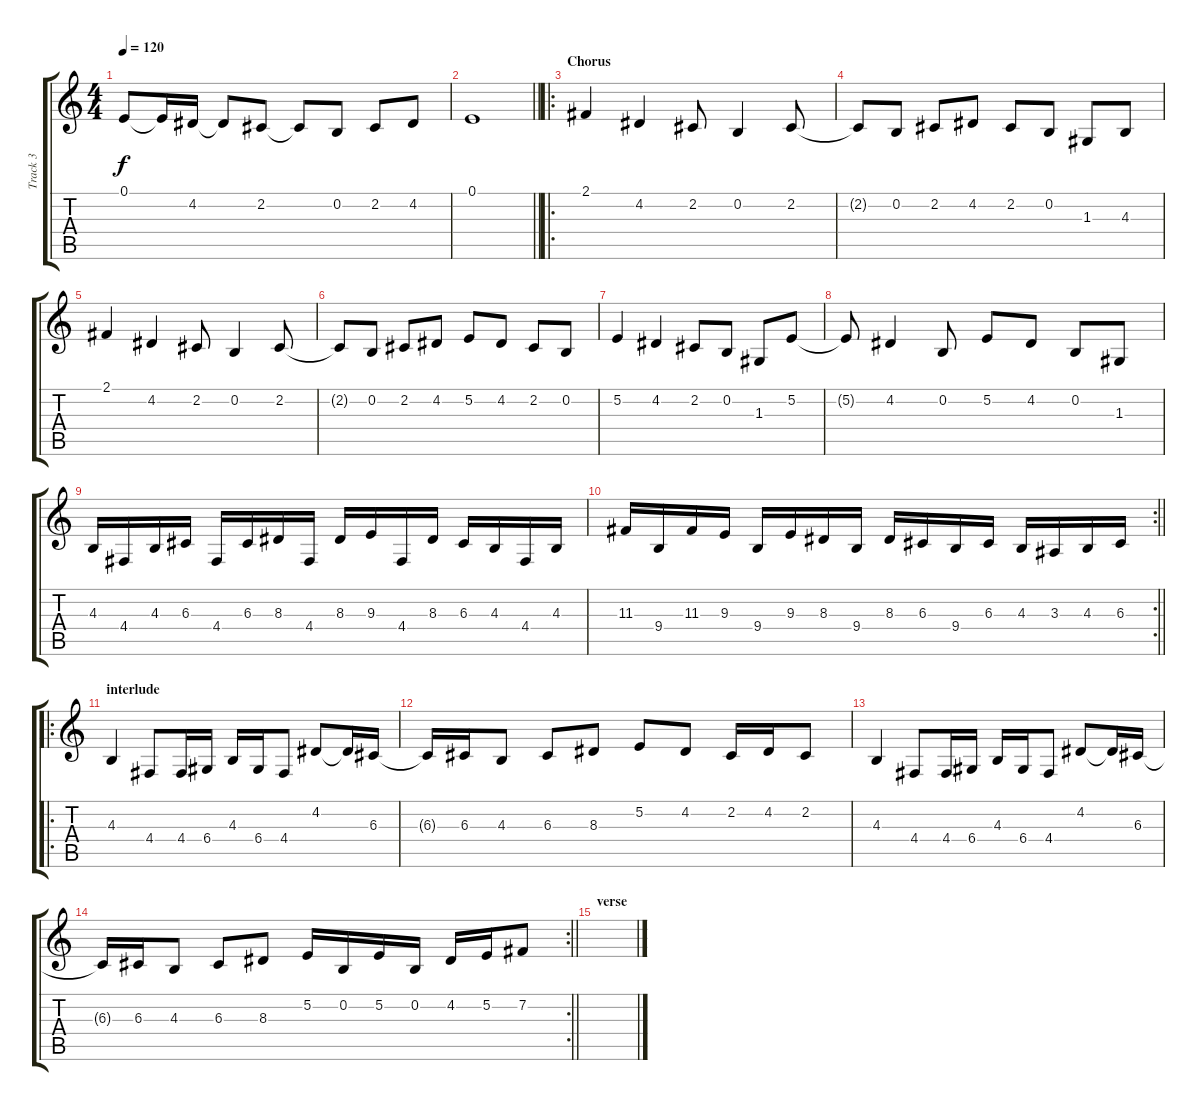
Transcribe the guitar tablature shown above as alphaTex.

\track ("Track 3" "Track 3") {instrument lead1square}
\staff {score tabs}
\tuning (E4 B3 G3 D3 A2 E2) {hide}
\ts (4 4)
\tempo 120
\clef g2
\ks c
0.1.8{dy f} 0.1{t}.16 4.2.16 4.2{t}.8 2.2.8 2.2{t}.8 0.2.8 2.2.8 4.2.8 |
\barLineRight lightlight
0.1.1 |
\ro
\section ("" "Chorus")
2.1.4 4.2.4 2.2.8 0.2.4 2.2.8 |
2.2{t}.8 0.2.8 2.2.8 4.2.8 2.2.8 0.2.8 1.3.8 4.3.8 |
2.1.4 4.2.4 2.2.8 0.2.4 2.2.8 |
2.2{t}.8 0.2.8 2.2.8 4.2.8 5.2.8 4.2.8 2.2.8 0.2.8 |
5.2.4 4.2.4 2.2.8 0.2.8 1.3.8 5.2.8 |
5.2{t}.8 4.2.4 0.2.8 5.2.8 4.2.8 0.2.8 1.3.8 |
4.3.16 4.4.16 4.3.16 6.3.16 4.4.16 6.3.16 8.3.16 4.4.16 8.3.16 9.3.16 4.4.16 8.3.16 6.3.16 4.3.16 4.4.16 4.3.16 |
\rc 2
\barLineRight lightlight
11.3.16 9.4.16 11.3.16 9.3.16 9.4.16 9.3.16 8.3.16 9.4.16 8.3.16 6.3.16 9.4.16 6.3.16 4.3.16 3.3.16 4.3.16 6.3.16 |
\ro
\section ("" "interlude")
4.3.4 4.4.8 4.4.16 6.4.16 4.3.16 6.4.16 4.4.8 4.2.8 4.2{t}.16 6.3.16 |
6.3{t}.16 6.3.16 4.3.8 6.3.8 8.3.8 5.2.8 4.2.8 2.2.16 4.2.16 2.2.8 |
4.3.4 4.4.8 4.4.16 6.4.16 4.3.16 6.4.16 4.4.8 4.2.8 4.2{t}.16 6.3.16 |
\rc 2
\barLineRight lightlight
6.3{t}.16 6.3.16 4.3.8 6.3.8 8.3.8 5.2.16 0.2.16 5.2.16 0.2.16 4.2.16 5.2.16 7.2.8 |
\section ("" "verse")
